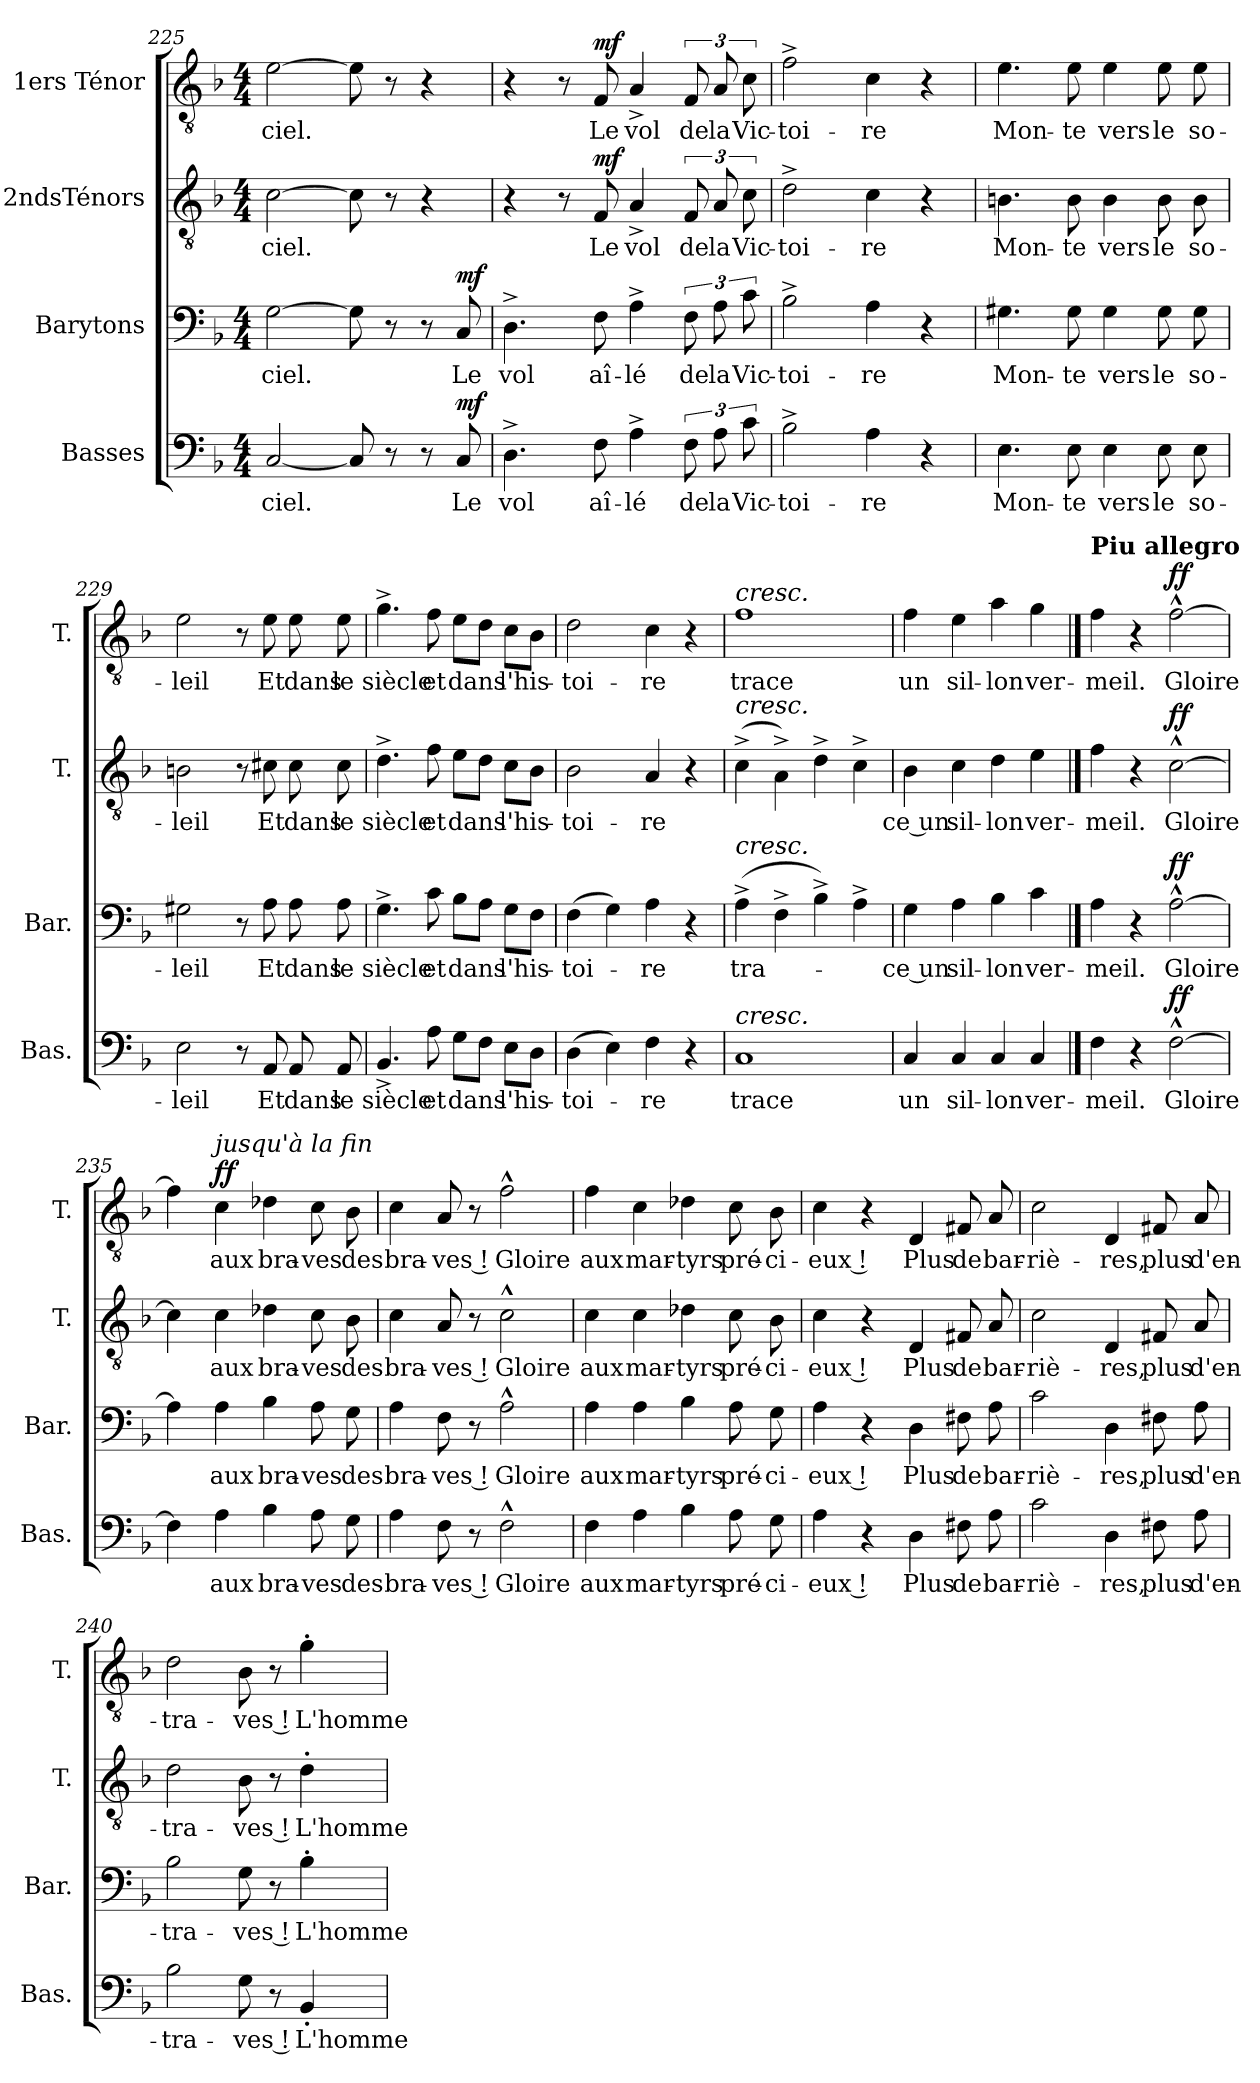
**kern	**text	**dynam	**kern	**text	**dynam	**kern	**text	**dynam	**kern	**text	**dynam
*part4	*part4	*part4	*part3	*part3	*part3	*part2	*part2	*part2	*part1	*part1	*part1
*staff4	*staff4	*staff4	*staff3	*staff3	*staff3	*staff2	*staff2	*staff2	*staff1	*staff1	*staff1
*I"Basses	*	*	*I"Barytons	*	*	*I"2ndsTénors	*	*	*I"1ers Ténor	*	*
*I'Bas.	*	*	*I'Bar.	*	*	*I'T.	*	*	*I'T.	*	*
*clefF4	*	*	*clefF4	*	*	*clefGv2	*	*	*clefGv2	*	*
*k[b-]	*	*	*k[b-]	*	*	*k[b-]	*	*	*k[b-]	*	*
*F:	*	*	*F:	*	*	*F:	*	*	*F:	*	*
*M4/4	*	*	*M4/4	*	*	*M4/4	*	*	*M4/4	*	*
=225	=225	=225	=225	=225	=225	=225	=225	=225	=225	=225	=225
!	!LO:LY:b	!	!	!LO:LY:b	!	!	!LO:LY:b	!	!	!LO:LY:b	!
[2C/	ciel.	.	[2G\	ciel.	.	[2c\	ciel.	.	[2e\	ciel.	.
8C/]	.	.	8G\]	.	.	8c\]	.	.	8e\]	.	.
8r	.	.	8r	.	.	8r	.	.	8r	.	.
8r	.	.	8r	.	.	4r	.	.	4r	.	.
!	!LO:LY:b	!LO:DY:a	!	!LO:LY:b	!LO:DY:a	!	!	!	!	!	!
8C/	Le	mf	8C/	Le	mf	.	.	.	.	.	.
!!LO:LB:g=z
=226	=226	=226	=226	=226	=226	=226	=226	=226	=226	=226	=226
!	!LO:LY:b	!	!	!LO:LY:b	!	!	!	!	!	!	!
4.D^>\	vol	.	4.D^>\	vol	.	4r	.	.	4r	.	.
.	.	.	.	.	.	8r	.	.	8r	.	.
!	!LO:LY:b	!	!	!LO:LY:b	!	!	!LO:LY:b	!LO:DY:a	!	!LO:LY:b	!LO:DY:a
8F\	aî-	.	8F\	aî-	.	8F/	Le	mf	8F/	Le	mf
!	!LO:LY:b	!	!	!LO:LY:b	!	!	!LO:LY:b	!	!	!LO:LY:b	!
4A^>\	-lé	.	4A^>\	-lé	.	4A^>/	vol	.	4A^>/	vol	.
!	!LO:LY:b	!	!	!LO:LY:b	!	!	!LO:LY:b	!	!	!LO:LY:b	!
12F\	de	.	12F\	de	.	12F/	de	.	12F/	de	.
!	!LO:LY:b	!	!	!LO:LY:b	!	!	!LO:LY:b	!	!	!LO:LY:b	!
12A\	la	.	12A\	la	.	12A/	la	.	12A/	la	.
!	!LO:LY:b	!	!	!LO:LY:b	!	!	!LO:LY:b	!	!	!LO:LY:b	!
12c\	Vic-	.	12c\	Vic-	.	12c\	Vic-	.	12c\	Vic-	.
=227	=227	=227	=227	=227	=227	=227	=227	=227	=227	=227	=227
!	!LO:LY:b	!	!	!LO:LY:b	!	!	!LO:LY:b	!	!	!LO:LY:b	!
2B-^>\	-toi-	.	2B-^>\	-toi-	.	2d^>\	-toi-	.	2f^>\	-toi-	.
!	!LO:LY:b	!	!	!LO:LY:b	!	!	!LO:LY:b	!	!	!LO:LY:b	!
4A\	-re	.	4A\	-re	.	4c\	-re	.	4c\	-re	.
4r	.	.	4r	.	.	4r	.	.	4r	.	.
=228	=228	=228	=228	=228	=228	=228	=228	=228	=228	=228	=228
!	!LO:LY:b	!	!	!LO:LY:b	!	!	!LO:LY:b	!	!	!LO:LY:b	!
4.E\	Mon-	.	4.G#X\	Mon-	.	4.Bn\	Mon-	.	4.e\	Mon-	.
!	!LO:LY:b	!	!	!LO:LY:b	!	!	!LO:LY:b	!	!	!LO:LY:b	!
8E\	-te	.	8G#\	-te	.	8B\	-te	.	8e\	-te	.
!	!LO:LY:b	!	!	!LO:LY:b	!	!	!LO:LY:b	!	!	!LO:LY:b	!
4E\	vers	.	4G#\	vers	.	4B\	vers	.	4e\	vers	.
!	!LO:LY:b	!	!	!LO:LY:b	!	!	!LO:LY:b	!	!	!LO:LY:b	!
8E\	le	.	8G#\	le	.	8B\	le	.	8e\	le	.
!	!LO:LY:b	!	!	!LO:LY:b	!	!	!LO:LY:b	!	!	!LO:LY:b	!
8E\	so-	.	8G#\	so-	.	8B\	so-	.	8e\	so-	.
=229	=229	=229	=229	=229	=229	=229	=229	=229	=229	=229	=229
!	!LO:LY:b	!	!	!LO:LY:b	!	!	!LO:LY:b	!	!	!LO:LY:b	!
2E\	-leil	.	2G#X\	-leil	.	2Bn\	-leil	.	2e\	-leil	.
8r	.	.	8r	.	.	8r	.	.	8r	.	.
!	!LO:LY:b	!	!	!LO:LY:b	!	!	!LO:LY:b	!	!	!LO:LY:b	!
8AA/	Et	.	8A\	Et	.	8c#X\	Et	.	8e\	Et	.
!	!LO:LY:b	!	!	!LO:LY:b	!	!	!LO:LY:b	!	!	!LO:LY:b	!
8AA/	dans	.	8A\	dans	.	8c#\	dans	.	8e\	dans	.
!	!LO:LY:b	!	!	!LO:LY:b	!	!	!LO:LY:b	!	!	!LO:LY:b	!
8AA/	le	.	8A\	le	.	8c#\	le	.	8e\	le	.
!!LO:PB:g=z
=230	=230	=230	=230	=230	=230	=230	=230	=230	=230	=230	=230
!	!LO:LY:b	!	!	!LO:LY:b	!	!	!LO:LY:b	!	!	!LO:LY:b	!
4.BB-^>/	siècle	.	4.G^>\	siècle	.	4.d^>\	siècle	.	4.g^>\	siècle	.
!	!LO:LY:b	!	!	!LO:LY:b	!	!	!LO:LY:b	!	!	!LO:LY:b	!
8A\	et	.	8c\	et	.	8f\	et	.	8f\	et	.
!	!LO:LY:b	!	!	!LO:LY:b	!	!	!LO:LY:b	!	!	!LO:LY:b	!
8G\L	dans	.	8B-\L	dans	.	8e\L	dans	.	8e\L	dans	.
8F\J	.	.	8A\J	.	.	8d\J	.	.	8d\J	.	.
!	!LO:LY:b	!	!	!LO:LY:b	!	!	!LO:LY:b	!	!	!LO:LY:b	!
8E\L	l'his-	.	8G\L	l'his-	.	8c\L	l'his-	.	8c\L	l'his-	.
8D\J	.	.	8F\J	.	.	8B-\J	.	.	8B-\J	.	.
=231	=231	=231	=231	=231	=231	=231	=231	=231	=231	=231	=231
!	!LO:LY:b	!	!	!LO:LY:b	!	!	!LO:LY:b	!	!	!LO:LY:b	!
(>4D\	-toi-	.	(>4F\	-toi-	.	2B-\	-toi-	.	2d\	-toi-	.
4E\)	.	.	4G\)	.	.	.	.	.	.	.	.
!	!LO:LY:b	!	!	!LO:LY:b	!	!	!LO:LY:b	!	!	!LO:LY:b	!
4F\	-re	.	4A\	-re	.	4A/	-re	.	4c\	-re	.
4r	.	.	4r	.	.	4r	.	.	4r	.	.
=232	=232	=232	=232	=232	=232	=232	=232	=232	=232	=232	=232
!	!	!	!	!	!	!	!	!	!LO:TX:a:i:t=cresc.	!	!
!	!	!	!	!	!	!LO:TX:a:i:t=cresc.	!	!	!	!	!
!	!	!	!LO:TX:a:i:t=cresc.	!	!	!	!	!	!	!	!
!LO:TX:a:i:t=cresc.	!	!	!	!	!	!	!	!	!	!	!
!	!LO:LY:b	!	!	!LO:LY:b	!	!	!	!	!	!LO:LY:b	!
1C	trace	.	(>4A^>\	tra-	.	(<4c^>\	.	.	1f	trace	.
.	.	.	4F^>\	.	.	4A^>\)	.	.	.	.	.
.	.	.	4B-^>\)	.	.	4d^>\	.	.	.	.	.
.	.	.	4A^>\	.	.	4c^>\	.	.	.	.	.
=233	=233	=233	=233	=233	=233	=233	=233	=233	=233	=233	=233
!	!LO:LY:b	!	!	!LO:LY:b	!	!	!LO:LY:b	!	!	!LO:LY:b	!
4C/	un	.	4G\	-ce un	.	4B-\	ce un	.	4f\	un	.
!	!LO:LY:b	!	!	!LO:LY:b	!	!	!LO:LY:b	!	!	!LO:LY:b	!
4C/	sil-	.	4A\	sil-	.	4c\	sil-	.	4e\	sil-	.
!	!LO:LY:b	!	!	!LO:LY:b	!	!	!LO:LY:b	!	!	!LO:LY:b	!
4C/	-lon	.	4B-\	-lon	.	4d\	-lon	.	4a\	-lon	.
!	!LO:LY:b	!	!	!LO:LY:b	!	!	!LO:LY:b	!	!	!LO:LY:b	!
4C/	ver-	.	4c\	ver-	.	4e\	ver-	.	4g\	ver-	.
==234	==234	==234	==234	==234	==234	==234	==234	==234	==234	==234	==234
!	!	!	!	!	!	!	!	!	!LO:TX:a:B:t=Piu allegro	!	!
!	!LO:LY:b	!	!	!LO:LY:b	!	!	!LO:LY:b	!	!	!LO:LY:b	!
4F\	-meil.	.	4A\	-meil.	.	4f\	-meil.	.	4f\	-meil.	.
4r	.	.	4r	.	.	4r	.	.	4r	.	.
!	!LO:LY:b	!LO:DY:a	!	!LO:LY:b	!LO:DY:a	!	!LO:LY:b	!LO:DY:a	!	!LO:LY:b	!LO:DY:a
[2F^^>\	Gloire	ff	[2A^^>\	Gloire	ff	[2c^^>\	Gloire	ff	[2f^^>\	Gloire	ff
!!LO:LB:g=z
=235	=235	=235	=235	=235	=235	=235	=235	=235	=235	=235	=235
*	*	*	*	*	*	*	*	*	*MM208	*	*
4F\]	.	.	4A\]	.	.	4c\]	.	.	4f\]	.	.
!	!	!	!	!	!	!	!	!	!LO:TX:a:i:t=jusqu'à la fin	!	!
!	!LO:LY:b	!	!	!LO:LY:b	!	!	!LO:LY:b	!	!	!LO:LY:b	!LO:DY:a
4A\	aux	.	4A\	aux	.	4c\	aux	.	4c\	aux	ff
!	!LO:LY:b	!	!	!LO:LY:b	!	!	!LO:LY:b	!	!	!LO:LY:b	!
4B-\	bra-	.	4B-\	bra-	.	4d-X\	bra-	.	4d-X\	bra-	.
!	!LO:LY:b	!	!	!LO:LY:b	!	!	!LO:LY:b	!	!	!LO:LY:b	!
8A\	-ves	.	8A\	-ves	.	8c\	-ves	.	8c\	-ves	.
!	!LO:LY:b	!	!	!LO:LY:b	!	!	!LO:LY:b	!	!	!LO:LY:b	!
8G\	des	.	8G\	des	.	8B-\	des	.	8B-\	des	.
=236	=236	=236	=236	=236	=236	=236	=236	=236	=236	=236	=236
!	!LO:LY:b	!	!	!LO:LY:b	!	!	!LO:LY:b	!	!	!LO:LY:b	!
4A\	bra-	.	4A\	bra-	.	4c\	bra-	.	4c\	bra-	.
!	!LO:LY:b	!	!	!LO:LY:b	!	!	!LO:LY:b	!	!	!LO:LY:b	!
8F\	-ves !	.	8F\	-ves !	.	8A/	-ves !	.	8A/	-ves !	.
8r	.	.	8r	.	.	8r	.	.	8r	.	.
!	!LO:LY:b	!	!	!LO:LY:b	!	!	!LO:LY:b	!	!	!LO:LY:b	!
2F^^>\	Gloire	.	2A^^>\	Gloire	.	2c^^>\	Gloire	.	2f^^>\	Gloire	.
=237	=237	=237	=237	=237	=237	=237	=237	=237	=237	=237	=237
!	!LO:LY:b	!	!	!LO:LY:b	!	!	!LO:LY:b	!	!	!LO:LY:b	!
4F\	aux	.	4A\	aux	.	4c\	aux	.	4f\	aux	.
!	!LO:LY:b	!	!	!LO:LY:b	!	!	!LO:LY:b	!	!	!LO:LY:b	!
4A\	mar-	.	4A\	mar-	.	4c\	mar-	.	4c\	mar-	.
!	!LO:LY:b	!	!	!LO:LY:b	!	!	!LO:LY:b	!	!	!LO:LY:b	!
4B-\	-tyrs	.	4B-\	-tyrs	.	4d-X\	-tyrs	.	4d-X\	-tyrs	.
!	!LO:LY:b	!	!	!LO:LY:b	!	!	!LO:LY:b	!	!	!LO:LY:b	!
8A\	pré-	.	8A\	pré-	.	8c\	pré-	.	8c\	pré-	.
!	!LO:LY:b	!	!	!LO:LY:b	!	!	!LO:LY:b	!	!	!LO:LY:b	!
8G\	-ci-	.	8G\	-ci-	.	8B-\	-ci-	.	8B-\	-ci-	.
=238	=238	=238	=238	=238	=238	=238	=238	=238	=238	=238	=238
!	!LO:LY:b	!	!	!LO:LY:b	!	!	!LO:LY:b	!	!	!LO:LY:b	!
4A\	-eux !	.	4A\	-eux !	.	4c\	eux !	.	4c\	eux !	.
4r	.	.	4r	.	.	4r	.	.	4r	.	.
!	!LO:LY:b	!	!	!LO:LY:b	!	!	!LO:LY:b	!	!	!LO:LY:b	!
4D\	Plus	.	4D\	Plus	.	4D/	Plus	.	4D/	Plus	.
!	!LO:LY:b	!	!	!LO:LY:b	!	!	!LO:LY:b	!	!	!LO:LY:b	!
8F#X\	de	.	8F#X\	de	.	8F#X/	de	.	8F#X/	de	.
!	!LO:LY:b	!	!	!LO:LY:b	!	!	!LO:LY:b	!	!	!LO:LY:b	!
8A\	bar-	.	8A\	bar-	.	8A/	bar-	.	8A/	bar-	.
=239	=239	=239	=239	=239	=239	=239	=239	=239	=239	=239	=239
!	!LO:LY:b	!	!	!LO:LY:b	!	!	!LO:LY:b	!	!	!LO:LY:b	!
2c\	-riè-	.	2c\	-riè-	.	2c\	-riè-	.	2c\	-riè-	.
!	!LO:LY:b	!	!	!LO:LY:b	!	!	!LO:LY:b	!	!	!LO:LY:b	!
4D\	-res,	.	4D\	-res,	.	4D/	-res,	.	4D/	-res,	.
!	!LO:LY:b	!	!	!LO:LY:b	!	!	!LO:LY:b	!	!	!LO:LY:b	!
8F#X\	plus	.	8F#X\	plus	.	8F#X/	plus	.	8F#X/	plus	.
!	!LO:LY:b	!	!	!LO:LY:b	!	!	!LO:LY:b	!	!	!LO:LY:b	!
8A\	d'en-	.	8A\	d'en-	.	8A/	d'en-	.	8A/	d'en-	.
!!LO:PB:g=z
=240	=240	=240	=240	=240	=240	=240	=240	=240	=240	=240	=240
!	!LO:LY:b	!	!	!LO:LY:b	!	!	!LO:LY:b	!	!	!LO:LY:b	!
2B-\	-tra-	.	2B-\	-tra-	.	2d\	-tra-	.	2d\	-tra-	.
!	!LO:LY:b	!	!	!LO:LY:b	!	!	!LO:LY:b	!	!	!LO:LY:b	!
8G\	-ves !	.	8G\	-ves !	.	8B-\	-ves !	.	8B-\	-ves !	.
8r	.	.	8r	.	.	8r	.	.	8r	.	.
!	!LO:LY:b	!	!	!LO:LY:b	!	!	!LO:LY:b	!	!	!LO:LY:b	!
4BB-'</	L'homme	.	4B-'>\	L'homme	.	4d'>\	L'homme	.	4g'>\	L'homme	.
=	=	=	=	=	=	=	=	=	=	=	=
*-	*-	*-	*-	*-	*-	*-	*-	*-	*-	*-	*-
